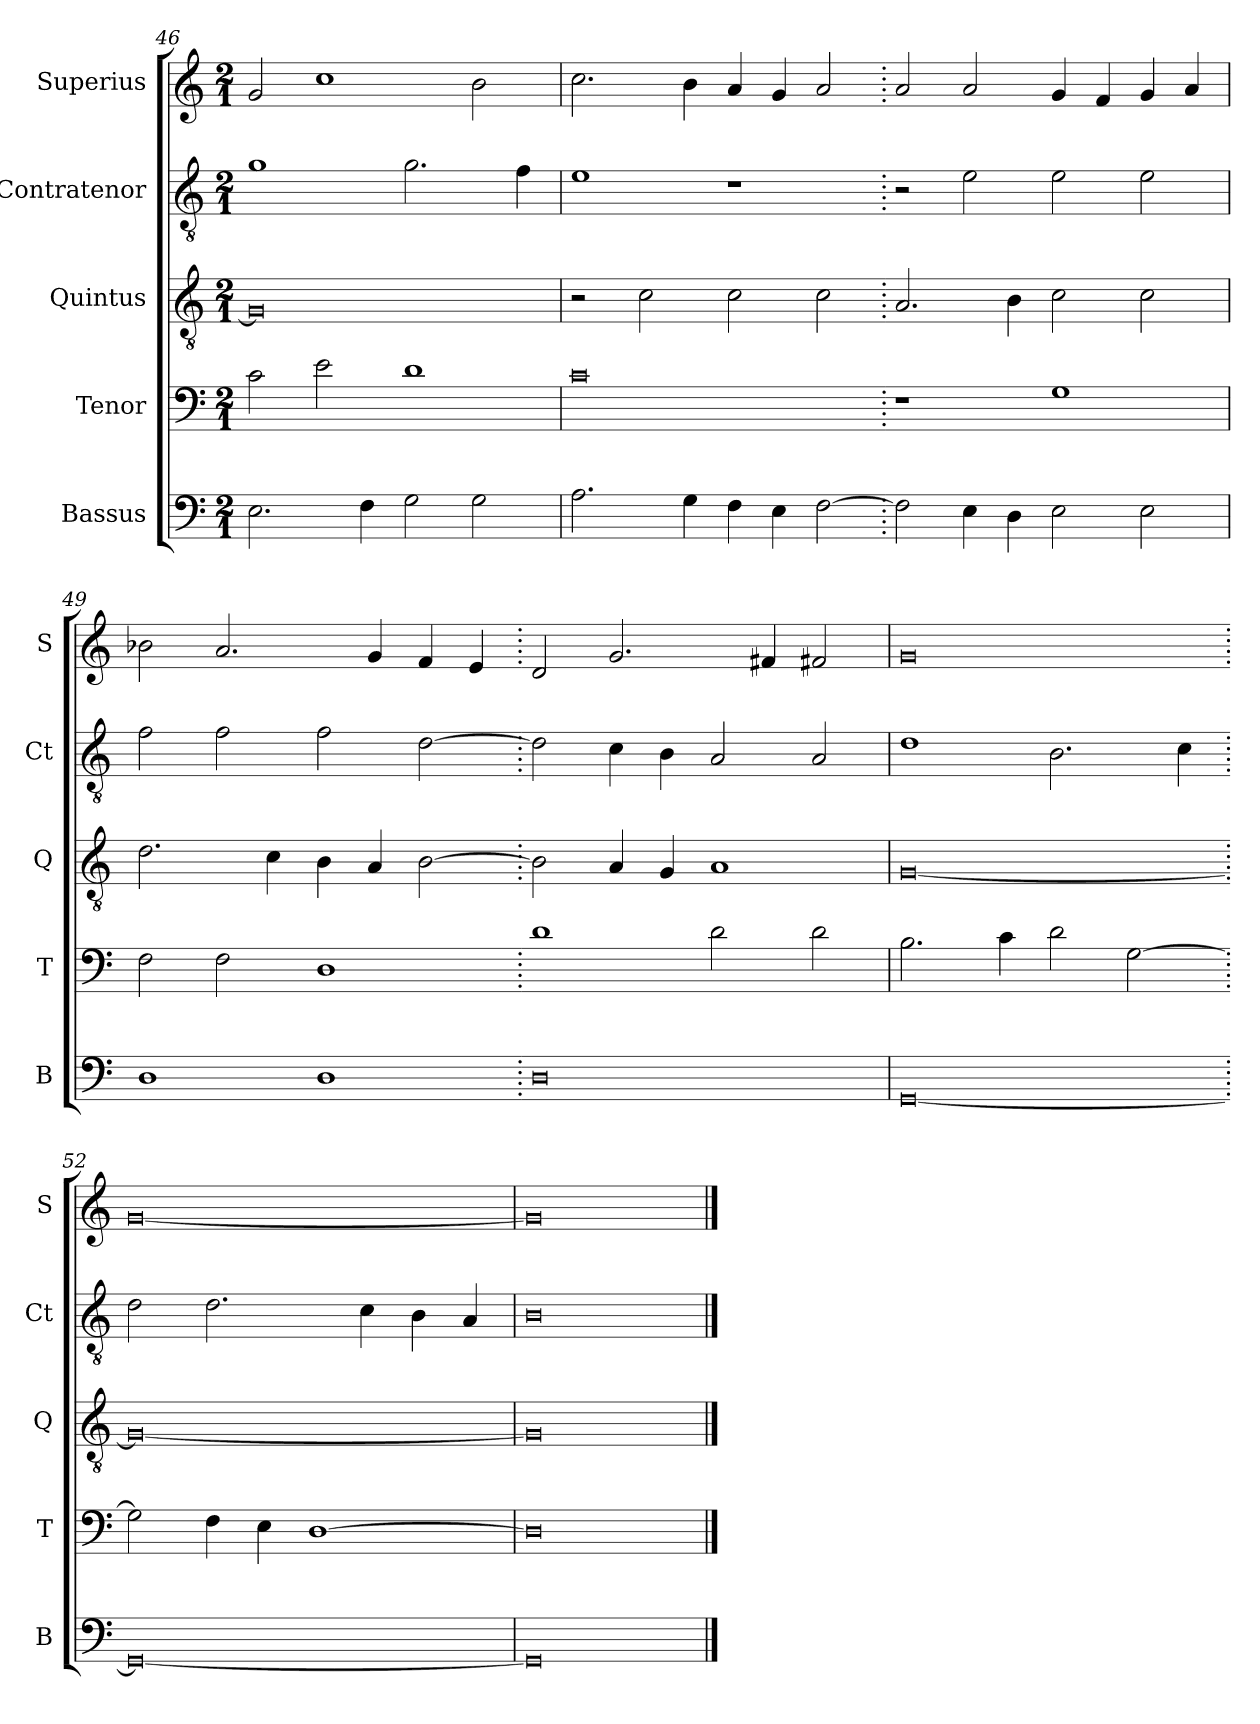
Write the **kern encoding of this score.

**kern	**kern	**kern	**kern	**kern
*part5	*part4	*part3	*part2	*part1
*staff5	*staff4	*staff3	*staff2	*staff1
*I"Bassus	*I"Tenor	*I"Quintus	*I"Contratenor	*I"Superius
*I'B	*I'T	*I'Q	*I'Ct	*I'S
*clefF4	*clefF4	*clefGv2	*clefGv2	*clefG2
*k[]	*k[]	*k[]	*k[]	*k[]
*M2/1	*M2/1	*M2/1	*M2/1	*M2/1
=46	=46	=46	=46	=46
2.E\	2c\	0G]	1g	2g/
.	2e\	.	.	1cc
4F\	.	.	.	.
2G\	1d	.	2.g\	.
2G\	.	.	.	2b\
.	.	.	4f\	.
=47	=47	=47	=47	=47
2.A\	0c	2r	1e	2.cc\
.	.	2c\	.	.
4G\	.	.	.	4b\
4F\	.	2c\	1r	4a/
4E\	.	.	.	4g/
[2F\	.	2c\	.	2a/
=48.	=48.	=48.	=48.	=48.
2F\]	1r	2.A/	2r	2a/
4E\	.	.	2e\	2a/
4D\	.	4B\	.	.
2E\	1G	2c\	2e\	4g/
.	.	.	.	4f/
2E\	.	2c\	2e\	4g/
.	.	.	.	4a/
=49	=49	=49	=49	=49
1D	2F\	2.d\	2f\	2b-X\
.	2F\	.	2f\	2.a/
.	.	4c\	.	.
1D	1D	4B\	2f\	.
.	.	4A/	.	4g/
.	.	[2B\	[2d\	4f/
.	.	.	.	4e/
=50.	=50.	=50.	=50.	=50.
0D	1d	2B\]	2d\]	2d/
.	.	4A/	4c\	2.g/
.	.	4G/	4B\	.
.	2d\	1A	2A/	.
.	.	.	.	4f#X/
.	2d\	.	2A/	2f#X/
=51	=51	=51	=51	=51
[0GG	2.B\	[0G	1d	0g
.	4c\	.	.	.
.	2d\	.	2.B\	.
.	[2G\	.	.	.
.	.	.	4c\	.
=52.	=52.	=52.	=52.	=52.
0GG_	2G\]	0G_	2d\	[0g
.	4F\	.	2.d\	.
.	4E\	.	.	.
.	[1D	.	.	.
.	.	.	4c\	.
.	.	.	4B\	.
.	.	.	4A/	.
=53	=53	=53	=53	=53
0GG]	0D]	0G]	0B	0g]
==	==	==	==	==
*-	*-	*-	*-	*-
